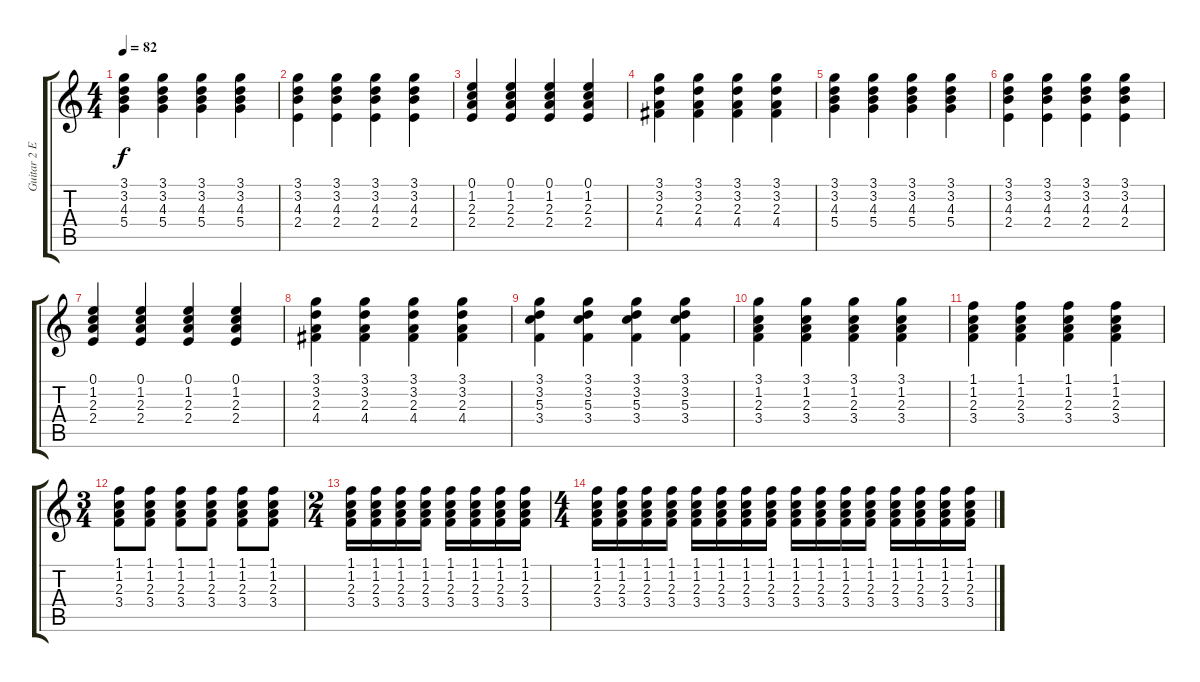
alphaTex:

\track ("Guitar 2 Electric" "Guitar 2 E") {instrument electricguitarclean}
\staff {score tabs}
\tuning (E4 B3 G3 D3 A2 E2) {hide}
\ts (4 4)
\tempo 82
\clef g2
\ks c
(3.1 3.2 4.3 5.4).4{dy f} (3.1 3.2 4.3 5.4).4 (3.1 3.2 4.3 5.4).4 (3.1 3.2 4.3 5.4).4 |
(3.1 3.2 4.3 2.4).4 (3.1 3.2 4.3 2.4).4 (3.1 3.2 4.3 2.4).4 (3.1 3.2 4.3 2.4).4 |
(0.1 1.2 2.3 2.4).4 (0.1 1.2 2.3 2.4).4 (0.1 1.2 2.3 2.4).4 (0.1 1.2 2.3 2.4).4 |
(3.1 3.2 2.3 4.4).4 (3.1 3.2 2.3 4.4).4 (3.1 3.2 2.3 4.4).4 (3.1 3.2 2.3 4.4).4 |
(3.1 3.2 4.3 5.4).4 (3.1 3.2 4.3 5.4).4 (3.1 3.2 4.3 5.4).4 (3.1 3.2 4.3 5.4).4 |
(3.1 3.2 4.3 2.4).4 (3.1 3.2 4.3 2.4).4 (3.1 3.2 4.3 2.4).4 (3.1 3.2 4.3 2.4).4 |
(0.1 1.2 2.3 2.4).4 (0.1 1.2 2.3 2.4).4 (0.1 1.2 2.3 2.4).4 (0.1 1.2 2.3 2.4).4 |
(3.1 3.2 2.3 4.4).4 (3.1 3.2 2.3 4.4).4 (3.1 3.2 2.3 4.4).4 (3.1 3.2 2.3 4.4).4 |
(3.1 3.2 5.3 3.4).4 (3.1 3.2 5.3 3.4).4 (3.1 3.2 5.3 3.4).4 (3.1 3.2 5.3 3.4).4 |
(3.1 1.2 2.3 3.4).4 (3.1 1.2 2.3 3.4).4 (3.1 1.2 2.3 3.4).4 (3.1 1.2 2.3 3.4).4 |
(1.1 1.2 2.3 3.4).4 (1.1 1.2 2.3 3.4).4 (1.1 1.2 2.3 3.4).4 (1.1 1.2 2.3 3.4).4 |
\ts (3 4)
(1.1 1.2 2.3 3.4).8{instrument electricguitarclean} (1.1 1.2 2.3 3.4).8 (1.1 1.2 2.3 3.4).8 (1.1 1.2 2.3 3.4).8 (1.1 1.2 2.3 3.4).8 (1.1 1.2 2.3 3.4).8 |
\ts (2 4)
(1.1 1.2 2.3 3.4).16{volume 0} (1.1 1.2 2.3 3.4).16 (1.1 1.2 2.3 3.4).16 (1.1 1.2 2.3 3.4).16 (1.1 1.2 2.3 3.4).16 (1.1 1.2 2.3 3.4).16 (1.1 1.2 2.3 3.4).16 (1.1 1.2 2.3 3.4).16 |
\ts (4 4)
(1.1 1.2 2.3 3.4).16 (1.1 1.2 2.3 3.4).16 (1.1 1.2 2.3 3.4).16 (1.1 1.2 2.3 3.4).16 (1.1 1.2 2.3 3.4).16 (1.1 1.2 2.3 3.4).16 (1.1 1.2 2.3 3.4).16 (1.1 1.2 2.3 3.4).16 (1.1 1.2 2.3 3.4).16 (1.1 1.2 2.3 3.4).16 (1.1 1.2 2.3 3.4).16 (1.1 1.2 2.3 3.4).16 (1.1 1.2 2.3 3.4).16 (1.1 1.2 2.3 3.4).16 (1.1 1.2 2.3 3.4).16 (1.1 1.2 2.3 3.4).16
